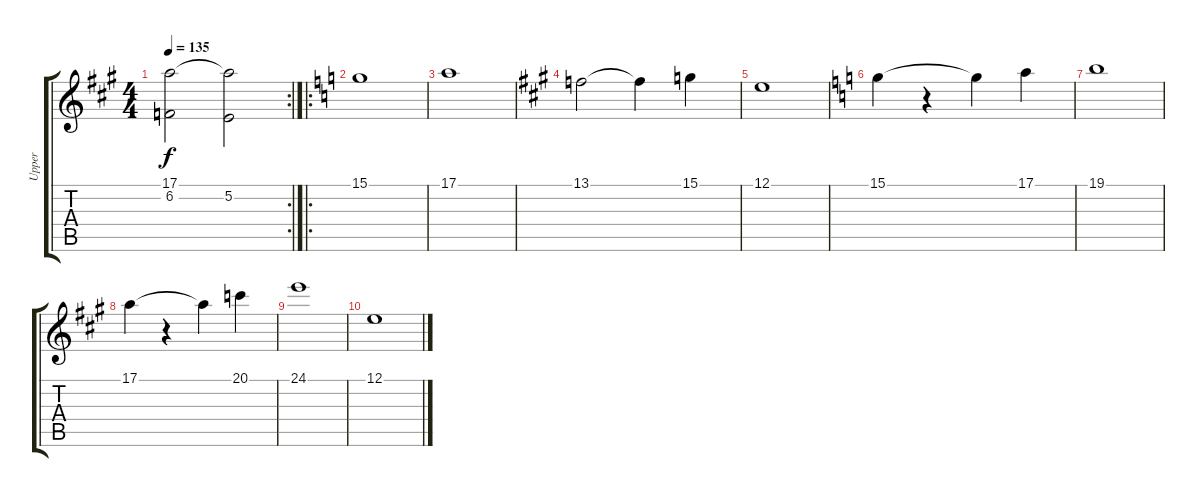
\track ("Upper" "Upper") {instrument acousticgrandpiano}
\staff {score tabs}
\tuning (E4 B3 G3 D3 A2 E2) {hide}
\rc 2
\ts (4 4)
\tempo 135
\clef g2
\ks a
(17.1 6.2{t}).2{dy f} (17.1{t} 5.2).2 |
\ro
\ks c
15.1.1 |
17.1.1 |
\ks a
13.1.2 13.1{t}.4 15.1.4 |
12.1.1 |
\ks c
15.1.4 r.4 15.1{t}.4 17.1.4 |
19.1.1 |
\ks a
17.1.4 r.4 17.1{t}.4 20.1.4 |
24.1.1 |
12.1.1
